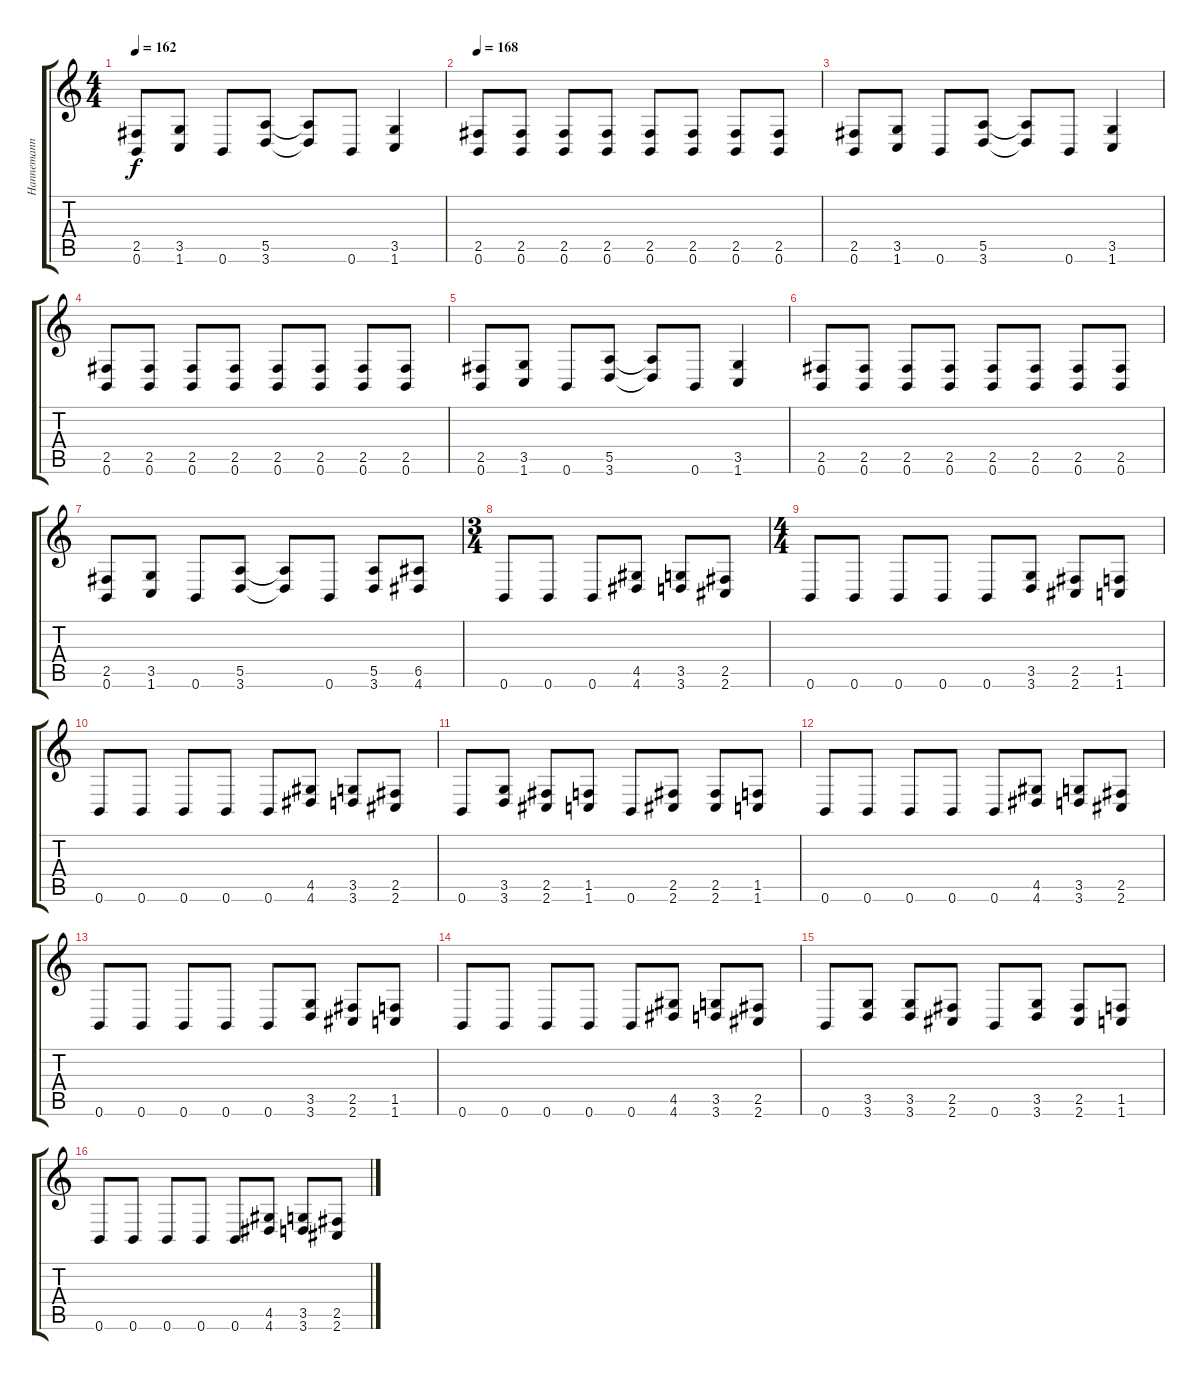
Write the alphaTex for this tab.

\track ("Hannemann" "Hannemann") {instrument distortionguitar}
\staff {score tabs}
\tuning (B3 Gb3 D3 A2 E2 B1) {hide}
\ts (4 4)
\tempo 162
\clef g2
\ks c
(2.5 0.6).8{dy f} (3.5 1.6).8 0.6.8 (5.5 3.6).8 (5.5{t} 3.6{t}).8 0.6.8 (3.5 1.6).4 |
\tempo 168
(2.5 0.6).8 (2.5 0.6).8 (2.5 0.6).8 (2.5 0.6).8 (2.5 0.6).8 (2.5 0.6).8 (2.5 0.6).8 (2.5 0.6).8 |
(2.5 0.6).8 (3.5 1.6).8 0.6.8 (5.5 3.6).8 (5.5{t} 3.6{t}).8 0.6.8 (3.5 1.6).4 |
(2.5 0.6).8 (2.5 0.6).8 (2.5 0.6).8 (2.5 0.6).8 (2.5 0.6).8 (2.5 0.6).8 (2.5 0.6).8 (2.5 0.6).8 |
(2.5 0.6).8 (3.5 1.6).8 0.6.8 (5.5 3.6).8 (5.5{t} 3.6{t}).8 0.6.8 (3.5 1.6).4 |
(2.5 0.6).8 (2.5 0.6).8 (2.5 0.6).8 (2.5 0.6).8 (2.5 0.6).8 (2.5 0.6).8 (2.5 0.6).8 (2.5 0.6).8 |
(2.5 0.6).8 (3.5 1.6).8 0.6.8 (5.5 3.6).8 (5.5{t} 3.6{t}).8 0.6.8 (5.5 3.6).8 (6.5 4.6).8 |
\ts (3 4)
0.6.8 0.6.8 0.6.8 (4.5 4.6).8 (3.5 3.6).8 (2.5 2.6).8 |
\ts (4 4)
0.6.8 0.6.8 0.6.8 0.6.8 0.6.8 (3.5 3.6).8 (2.5 2.6).8 (1.5 1.6).8 |
0.6.8 0.6.8 0.6.8 0.6.8 0.6.8 (4.5 4.6).8 (3.5 3.6).8 (2.5 2.6).8 |
0.6.8 (3.5 3.6).8 (2.5 2.6).8 (1.5 1.6).8 0.6.8 (2.5 2.6).8 (2.5 2.6).8 (1.5 1.6).8 |
0.6.8 0.6.8 0.6.8 0.6.8 0.6.8 (4.5 4.6).8 (3.5 3.6).8 (2.5 2.6).8 |
0.6.8 0.6.8 0.6.8 0.6.8 0.6.8 (3.5 3.6).8 (2.5 2.6).8 (1.5 1.6).8 |
0.6.8 0.6.8 0.6.8 0.6.8 0.6.8 (4.5 4.6).8 (3.5 3.6).8 (2.5 2.6).8 |
0.6.8 (3.5 3.6).8 (3.5 3.6).8 (2.5 2.6).8 0.6.8 (3.5 3.6).8 (2.5 2.6).8 (1.5 1.6).8 |
0.6.8 0.6.8 0.6.8 0.6.8 0.6.8 (4.5 4.6).8 (3.5 3.6).8 (2.5 2.6).8
